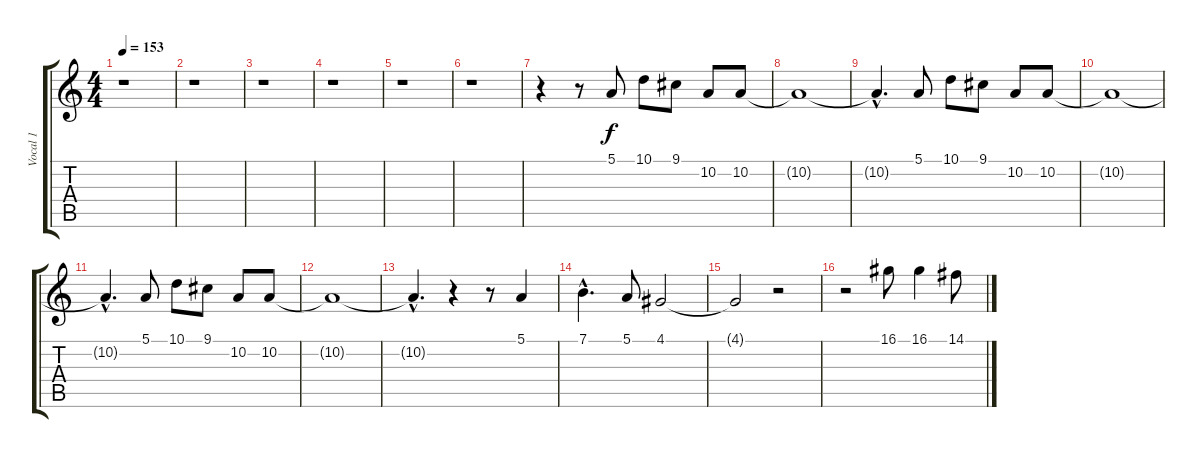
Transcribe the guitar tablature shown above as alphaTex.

\track ("Vocal 1" "Vocal 1") {instrument lead2sawtooth}
\staff {score tabs}
\tuning (E4 B3 G3 D3 A2 E2) {hide}
\ts (4 4)
\tempo 153
\clef g2
\ks c
r.1{dy f} |
r.1 |
r.1 |
r.1 |
r.1 |
r.1 |
r.4 r.8 5.1.8 10.1.8 9.1.8 10.2.8 10.2.8 |
10.2{t}.1 |
10.2{hac t}.4{d} 5.1.8 10.1.8 9.1.8 10.2.8 10.2.8 |
10.2{t}.1 |
10.2{hac t}.4{d} 5.1.8 10.1.8 9.1.8 10.2.8 10.2.8 |
10.2{t}.1 |
10.2{hac t}.4{d} r.4 r.8 5.1.4 |
7.1{hac}.4{d} 5.1.8 4.1.2 |
4.1{t}.2 r.2 |
r.2 16.1.8 16.1.4 14.1.8
